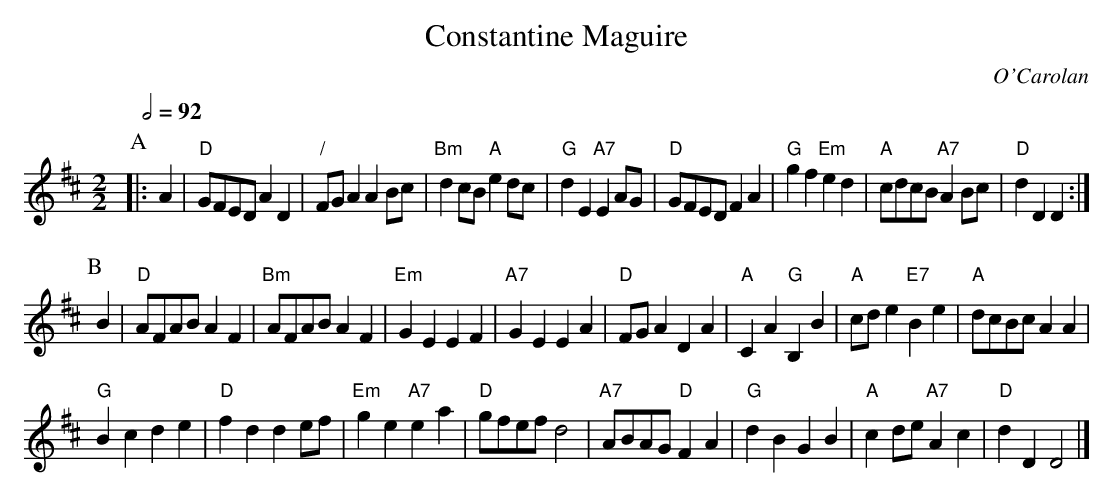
X:1
T:Constantine Maguire
C:O'Carolan
Q:1/2=92
M:2/2
L:1/8
K:D
P:A
|: A2 | "D"GFED A2D2 | "/"FGA2 A2Bc | "Bm"d2cB "A"e2dc | "G"d2E2 "A7"E2AG |\
"D"GFED F2A2 | "G"g2f2 "Em"e2d2 | "A"cdcB "A7"A2Bc | "D"d2D2 D2 :|
P:B
B2 | "D"AFAB A2F2 | "Bm"AFAB A2F2 | "Em"G2E2 E2F2 | "A7"G2E2 E2A2 |\
"D"FGA2 D2A2 | "A"C2A2 "G"B,2B2 | "A"cde2 "E7"B2e2 | "A"dcBc A2A2 |
"G"B2c2 d2e2 | "D"f2d2 d2ef | "Em"g2e2 "A7"e2a2 | "D"gfef d4 |\
"A7"ABAG "D"F2A2 | "G"d2B2 G2B2 | "A"c2de "A7"A2c2 | "D"d2D2D4 |]
